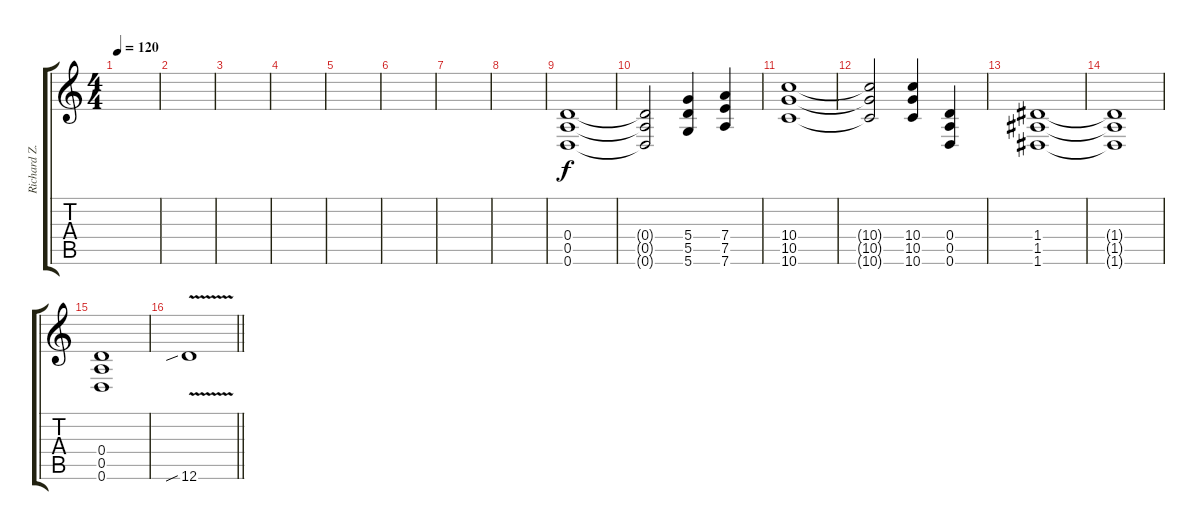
\track ("Richard Z. Kruspe (additional)" "Richard Z.") {instrument distortionguitar}
\staff {score tabs}
\tuning (E4 B3 G3 D3 A2 D2) {hide}
\ts (4 4)
\tempo 120
\clef g2
\ks c
|
|
|
|
|
|
|
|
(0.4 0.5 0.6).1 |
(0.4{t} 0.5{t} 0.6{t}).2 (5.4 5.5 5.6).4 (7.4 7.5 7.6).4 |
(10.4 10.5 10.6).1 |
(10.4{t} 10.5{t} 10.6{t}).2 (10.4 10.5 10.6).4 (0.4 0.5 0.6).4 |
(1.4 1.5 1.6).1 |
(1.4{t} 1.5{t} 1.6{t}).1 |
(0.4 0.5 0.6).1 |
\barLineRight lightlight
12.6{v sib}.1
